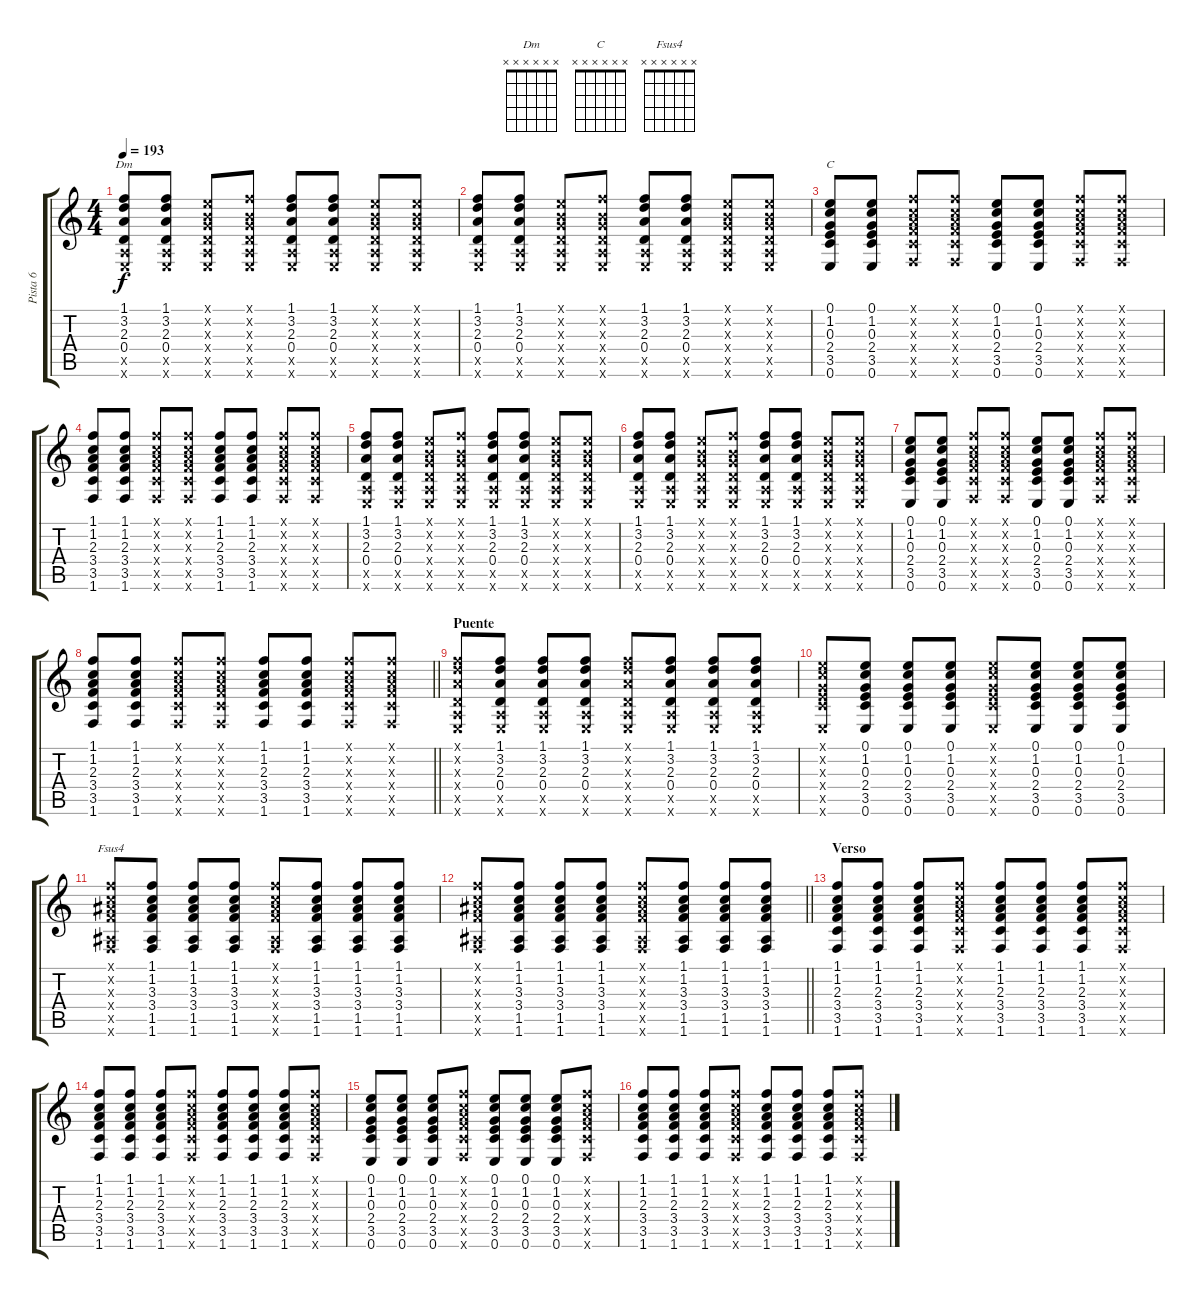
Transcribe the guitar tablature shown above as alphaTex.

\track ("Pista 6" "Pista 6") {instrument acousticguitarnylon}
\staff {score tabs}
\tuning (E4 B3 G3 D3 A2 E2) {hide}
\chord ("Dm" x x x x x x)
\chord ("C" x x x x x x)
\chord ("Fsus4" x x x x x x)
\ts (4 4)
\tempo 193
\clef g2
\ks c
(1.1 3.2 2.3 0.4 0.5{x} 0.6{x}).8{ch "Dm" dy f} (1.1 3.2 2.3 0.4 0.5{x} 0.6{x}).8 (0.1{x} 0.2{x} 0.3{x} 0.4{x} 0.5{x} 0.6{x}).8 (1.1{x} 0.2{x} 0.3{x} 0.4{x} 0.5{x} 0.6{x}).8 (1.1 3.2 2.3 0.4 0.5{x} 0.6{x}).8 (1.1 3.2 2.3 0.4 0.5{x} 0.6{x}).8 (0.1{x} 0.2{x} 0.3{x} 0.4{x} 0.5{x} 0.6{x}).8 (0.1{x} 0.2{x} 0.3{x} 0.4{x} 0.5{x} 0.6{x}).8 |
(1.1 3.2 2.3 0.4 0.5{x} 0.6{x}).8 (1.1 3.2 2.3 0.4 0.5{x} 0.6{x}).8 (0.1{x} 0.2{x} 0.3{x} 0.4{x} 0.5{x} 0.6{x}).8 (1.1{x} 0.2{x} 0.3{x} 0.4{x} 0.5{x} 0.6{x}).8 (1.1 3.2 2.3 0.4 0.5{x} 0.6{x}).8 (1.1 3.2 2.3 0.4 0.5{x} 0.6{x}).8 (0.1{x} 0.2{x} 0.3{x} 0.4{x} 0.5{x} 0.6{x}).8 (0.1{x} 0.2{x} 0.3{x} 0.4{x} 0.5{x} 0.6{x}).8 |
(0.1 1.2 0.3 2.4 3.5 0.6).8{ch "C"} (0.1 1.2 0.3 2.4 3.5 0.6).8 (1.1{x} 1.2{x} 2.3{x} 3.4{x} 3.5{x} 1.6{x}).8 (1.1{x} 1.2{x} 2.3{x} 3.4{x} 3.5{x} 1.6{x}).8 (0.1 1.2 0.3 2.4 3.5 0.6).8 (0.1 1.2 0.3 2.4 3.5 0.6).8 (1.1{x} 1.2{x} 2.3{x} 3.4{x} 3.5{x} 1.6{x}).8 (1.1{x} 1.2{x} 2.3{x} 3.4{x} 3.5{x} 1.6{x}).8 |
(1.1 1.2 2.3 3.4 3.5 1.6).8 (1.1 1.2 2.3 3.4 3.5 1.6).8 (1.1{x} 1.2{x} 2.3{x} 3.4{x} 3.5{x} 1.6{x}).8 (1.1{x} 1.2{x} 2.3{x} 3.4{x} 3.5{x} 1.6{x}).8 (1.1 1.2 2.3 3.4 3.5 1.6).8 (1.1 1.2 2.3 3.4 3.5 1.6).8 (1.1{x} 1.2{x} 2.3{x} 3.4{x} 3.5{x} 1.6{x}).8 (1.1{x} 1.2{x} 2.3{x} 3.4{x} 3.5{x} 1.6{x}).8 |
(1.1 3.2 2.3 0.4 0.5{x} 0.6{x}).8 (1.1 3.2 2.3 0.4 0.5{x} 0.6{x}).8 (0.1{x} 0.2{x} 0.3{x} 0.4{x} 0.5{x} 0.6{x}).8 (1.1{x} 0.2{x} 0.3{x} 0.4{x} 0.5{x} 0.6{x}).8 (1.1 3.2 2.3 0.4 0.5{x} 0.6{x}).8 (1.1 3.2 2.3 0.4 0.5{x} 0.6{x}).8 (0.1{x} 0.2{x} 0.3{x} 0.4{x} 0.5{x} 0.6{x}).8 (0.1{x} 0.2{x} 0.3{x} 0.4{x} 0.5{x} 0.6{x}).8 |
(1.1 3.2 2.3 0.4 0.5{x} 0.6{x}).8 (1.1 3.2 2.3 0.4 0.5{x} 0.6{x}).8 (0.1{x} 0.2{x} 0.3{x} 0.4{x} 0.5{x} 0.6{x}).8 (1.1{x} 0.2{x} 0.3{x} 0.4{x} 0.5{x} 0.6{x}).8 (1.1 3.2 2.3 0.4 0.5{x} 0.6{x}).8 (1.1 3.2 2.3 0.4 0.5{x} 0.6{x}).8 (0.1{x} 0.2{x} 0.3{x} 0.4{x} 0.5{x} 0.6{x}).8 (0.1{x} 0.2{x} 0.3{x} 0.4{x} 0.5{x} 0.6{x}).8 |
(0.1 1.2 0.3 2.4 3.5 0.6).8 (0.1 1.2 0.3 2.4 3.5 0.6).8 (1.1{x} 1.2{x} 2.3{x} 3.4{x} 3.5{x} 1.6{x}).8 (1.1{x} 1.2{x} 2.3{x} 3.4{x} 3.5{x} 1.6{x}).8 (0.1 1.2 0.3 2.4 3.5 0.6).8 (0.1 1.2 0.3 2.4 3.5 0.6).8 (1.1{x} 1.2{x} 2.3{x} 3.4{x} 3.5{x} 1.6{x}).8 (1.1{x} 1.2{x} 2.3{x} 3.4{x} 3.5{x} 1.6{x}).8 |
\barLineRight lightlight
(1.1 1.2 2.3 3.4 3.5 1.6).8 (1.1 1.2 2.3 3.4 3.5 1.6).8 (1.1{x} 1.2{x} 2.3{x} 3.4{x} 3.5{x} 1.6{x}).8 (1.1{x} 1.2{x} 2.3{x} 3.4{x} 3.5{x} 1.6{x}).8 (1.1 1.2 2.3 3.4 3.5 1.6).8 (1.1 1.2 2.3 3.4 3.5 1.6).8 (1.1{x} 1.2{x} 2.3{x} 3.4{x} 3.5{x} 1.6{x}).8 (1.1{x} 1.2{x} 2.3{x} 3.4{x} 3.5{x} 1.6{x}).8 |
\section ("" "Puente")
(1.1{x} 3.2{x} 2.3{x} 0.4{x} 0.5{x} 0.6{x}).8 (1.1 3.2 2.3 0.4 0.5{x} 0.6{x}).8 (1.1 3.2 2.3 0.4 0.5{x} 0.6{x}).8 (1.1 3.2 2.3 0.4 0.5{x} 0.6{x}).8 (1.1{x} 3.2{x} 2.3{x} 0.4{x} 0.5{x} 0.6{x}).8 (1.1 3.2 2.3 0.4 0.5{x} 0.6{x}).8 (1.1 3.2 2.3 0.4 0.5{x} 0.6{x}).8 (1.1 3.2 2.3 0.4 0.5{x} 0.6{x}).8 |
(0.1{x} 1.2{x} 0.3{x} 2.4{x} 3.5{x} 0.6{x}).8 (0.1 1.2 0.3 2.4 3.5 0.6).8 (0.1 1.2 0.3 2.4 3.5 0.6).8 (0.1 1.2 0.3 2.4 3.5 0.6).8 (0.1{x} 1.2{x} 0.3{x} 2.4{x} 3.5{x} 0.6{x}).8 (0.1 1.2 0.3 2.4 3.5 0.6).8 (0.1 1.2 0.3 2.4 3.5 0.6).8 (0.1 1.2 0.3 2.4 3.5 0.6).8 |
(1.1{x} 1.2{x} 3.3{x} 3.4{x} 1.5{x} 1.6{x}).8{ch "Fsus4"} (1.1 1.2 3.3 3.4 1.5 1.6).8 (1.1 1.2 3.3 3.4 1.5 1.6).8 (1.1 1.2 3.3 3.4 1.5 1.6).8 (1.1{x} 1.2{x} 3.3{x} 3.4{x} 1.5{x} 1.6{x}).8 (1.1 1.2 3.3 3.4 1.5 1.6).8 (1.1 1.2 3.3 3.4 1.5 1.6).8 (1.1 1.2 3.3 3.4 1.5 1.6).8 |
\barLineRight lightlight
(1.1{x} 1.2{x} 3.3{x} 3.4{x} 1.5{x} 1.6{x}).8 (1.1 1.2 3.3 3.4 1.5 1.6).8 (1.1 1.2 3.3 3.4 1.5 1.6).8 (1.1 1.2 3.3 3.4 1.5 1.6).8 (1.1{x} 1.2{x} 3.3{x} 3.4{x} 1.5{x} 1.6{x}).8 (1.1 1.2 3.3 3.4 1.5 1.6).8 (1.1 1.2 3.3 3.4 1.5 1.6).8 (1.1 1.2 3.3 3.4 1.5 1.6).8 |
\section ("" "Verso")
(1.1 1.2 2.3 3.4 3.5 1.6).8{volume 13} (1.1 1.2 2.3 3.4 3.5 1.6).8 (1.1 1.2 2.3 3.4 3.5 1.6).8 (1.1{x} 1.2{x} 2.3{x} 3.4{x} 3.5{x} 1.6{x}).8 (1.1 1.2 2.3 3.4 3.5 1.6).8 (1.1 1.2 2.3 3.4 3.5 1.6).8 (1.1 1.2 2.3 3.4 3.5 1.6).8 (1.1{x} 1.2{x} 2.3{x} 3.4{x} 3.5{x} 1.6{x}).8 |
(1.1 1.2 2.3 3.4 3.5 1.6).8 (1.1 1.2 2.3 3.4 3.5 1.6).8 (1.1 1.2 2.3 3.4 3.5 1.6).8 (1.1{x} 1.2{x} 2.3{x} 3.4{x} 3.5{x} 1.6{x}).8 (1.1 1.2 2.3 3.4 3.5 1.6).8 (1.1 1.2 2.3 3.4 3.5 1.6).8 (1.1 1.2 2.3 3.4 3.5 1.6).8 (1.1{x} 1.2{x} 2.3{x} 3.4{x} 3.5{x} 1.6{x}).8 |
(0.1 1.2 0.3 2.4 3.5 0.6).8 (0.1 1.2 0.3 2.4 3.5 0.6).8 (0.1 1.2 0.3 2.4 3.5 0.6).8 (1.1{x} 1.2{x} 2.3{x} 3.4{x} 3.5{x} 1.6{x}).8 (0.1 1.2 0.3 2.4 3.5 0.6).8 (0.1 1.2 0.3 2.4 3.5 0.6).8 (0.1 1.2 0.3 2.4 3.5 0.6).8 (1.1{x} 1.2{x} 2.3{x} 3.4{x} 3.5{x} 1.6{x}).8 |
(1.1 1.2 2.3 3.4 3.5 1.6).8 (1.1 1.2 2.3 3.4 3.5 1.6).8 (1.1 1.2 2.3 3.4 3.5 1.6).8 (1.1{x} 1.2{x} 2.3{x} 3.4{x} 3.5{x} 1.6{x}).8 (1.1 1.2 2.3 3.4 3.5 1.6).8 (1.1 1.2 2.3 3.4 3.5 1.6).8 (1.1 1.2 2.3 3.4 3.5 1.6).8 (1.1{x} 1.2{x} 2.3{x} 3.4{x} 3.5{x} 1.6{x}).8
